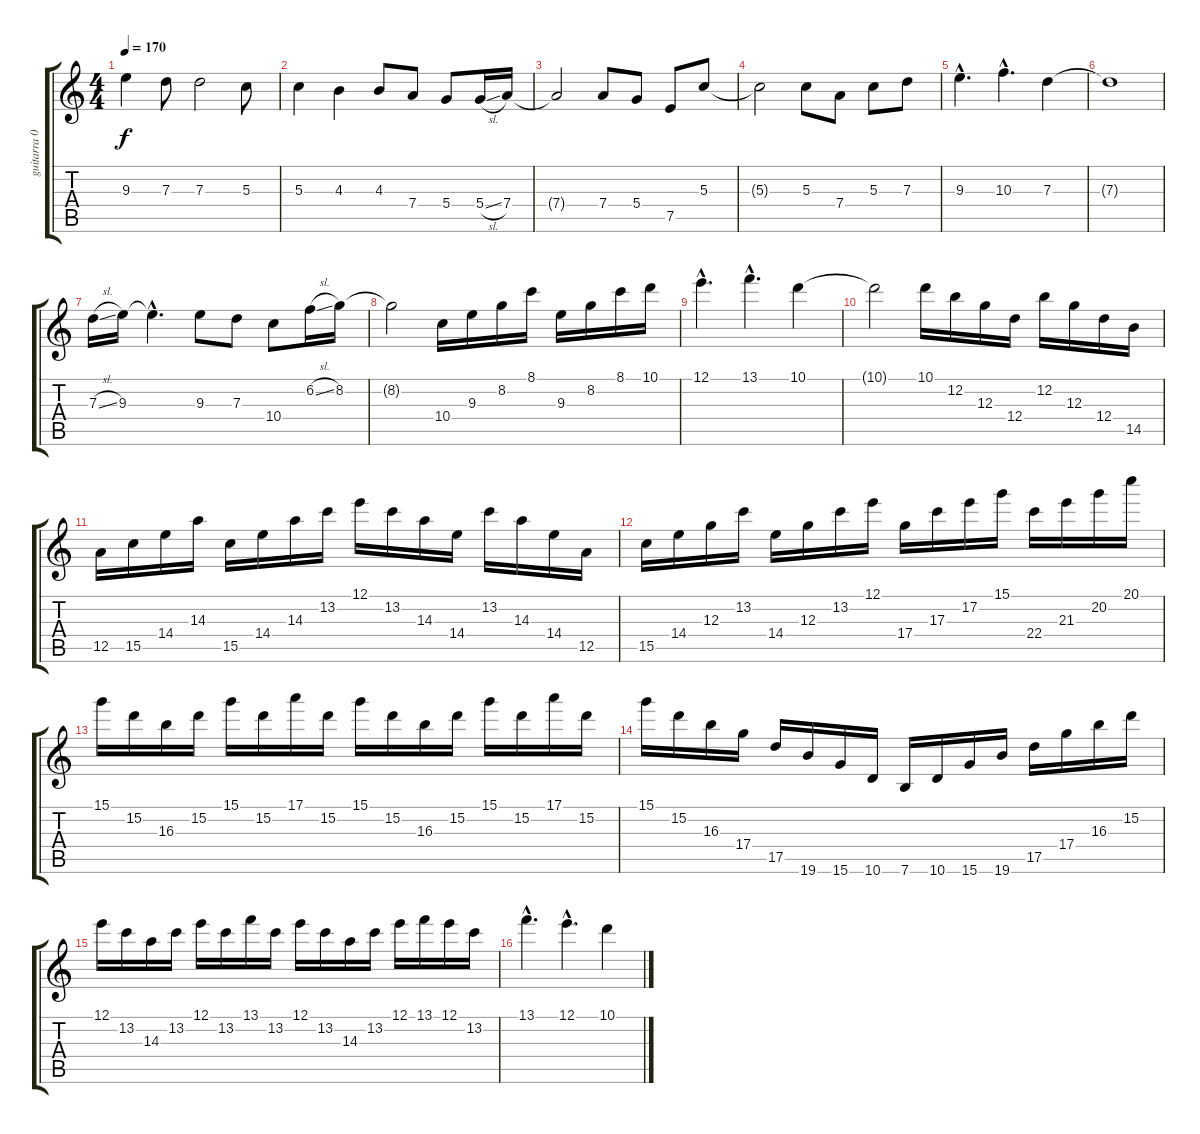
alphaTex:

\track ("guitarra 03" "guitarra 0") {instrument distortionguitar}
\staff {score tabs}
\tuning (E4 B3 G3 D3 A2 E2) {hide}
\ts (4 4)
\tempo 170
\clef g2
\ks c
9.3.4{dy f} 7.3.8 7.3.2 5.3.8 |
5.3.4 4.3.4 4.3.8 7.4.8 5.4.8 5.4{sl}.16 7.4.16 |
7.4{t}.2 7.4.8 5.4.8 7.5.8 5.3.8 |
5.3{t}.2 5.3.8 7.4.8 5.3.8 7.3.8 |
9.3{hac}.4{d} 10.3{hac}.4{d} 7.3.4 |
7.3{t}.1 |
7.3{sl}.16 9.3.16 9.3{hac t}.4{d} 9.3.8 7.3.8 10.4.8 6.2{sl}.16 8.2.16 |
8.2{t}.2 10.4.16 9.3.16 8.2.16 8.1.16 9.3.16 8.2.16 8.1.16 10.1.16 |
12.1{hac}.4{d} 13.1{hac}.4{d} 10.1.4 |
10.1{t}.2 10.1.16 12.2.16 12.3.16 12.4.16 12.2.16 12.3.16 12.4.16 14.5.16 |
12.5.16 15.5.16 14.4.16 14.3.16 15.5.16 14.4.16 14.3.16 13.2.16 12.1.16 13.2.16 14.3.16 14.4.16 13.2.16 14.3.16 14.4.16 12.5.16 |
15.5.16 14.4.16 12.3.16 13.2.16 14.4.16 12.3.16 13.2.16 12.1.16 17.4.16 17.3.16 17.2.16 15.1.16 22.4.16 21.3.16 20.2.16 20.1.16 |
15.1.16 15.2.16 16.3.16 15.2.16 15.1.16 15.2.16 17.1.16 15.2.16 15.1.16 15.2.16 16.3.16 15.2.16 15.1.16 15.2.16 17.1.16 15.2.16 |
15.1.16 15.2.16 16.3.16 17.4.16 17.5.16 19.6.16 15.6.16 10.6.16 7.6.16 10.6.16 15.6.16 19.6.16 17.5.16 17.4.16 16.3.16 15.2.16 |
12.1.16 13.2.16 14.3.16 13.2.16 12.1.16 13.2.16 13.1.16 13.2.16 12.1.16 13.2.16 14.3.16 13.2.16 12.1.16 13.1.16 12.1.16 13.2.16 |
13.1{hac}.4{d} 12.1{hac}.4{d} 10.1.4
